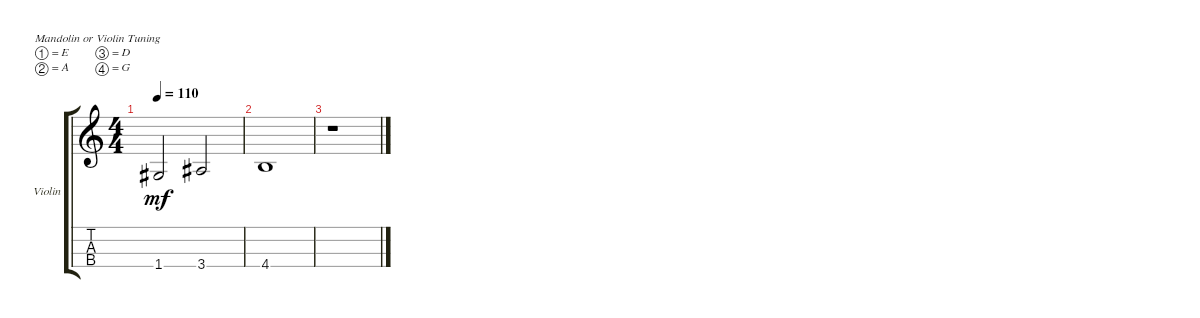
\defaultSystemsLayout 4
\bracketExtendMode groupsimilarinstruments
\firstSystemTrackNameOrientation horizontal
\otherSystemsTrackNameOrientation horizontal
\track ("Violin" "Violin") {instrument violin}
\staff {score tabs}
\tuning (E5 A4 D4 G3)
\ts (4 4)
\tempo 110
\clef g2
\scale
0.333333
\ks c
1.4.2{dy mf} 3.4.2 |
4.4.1 |
r.1
